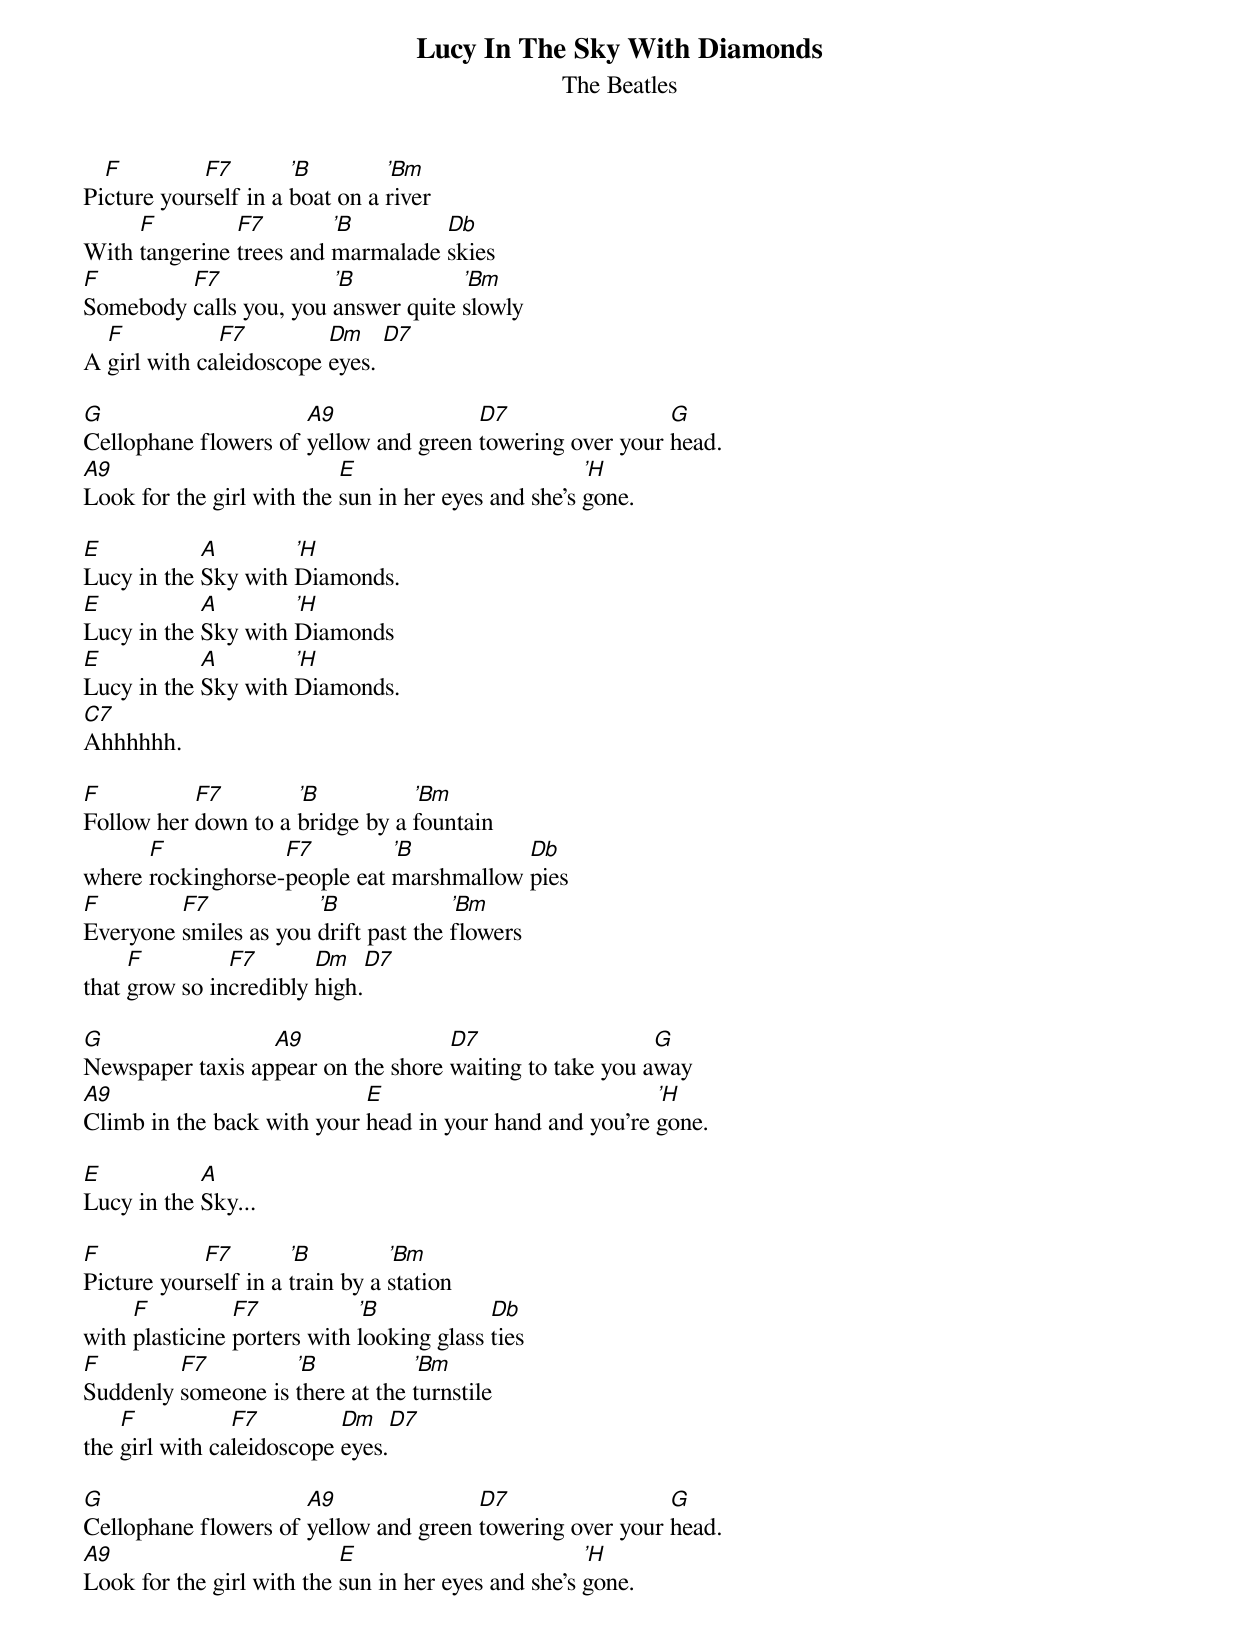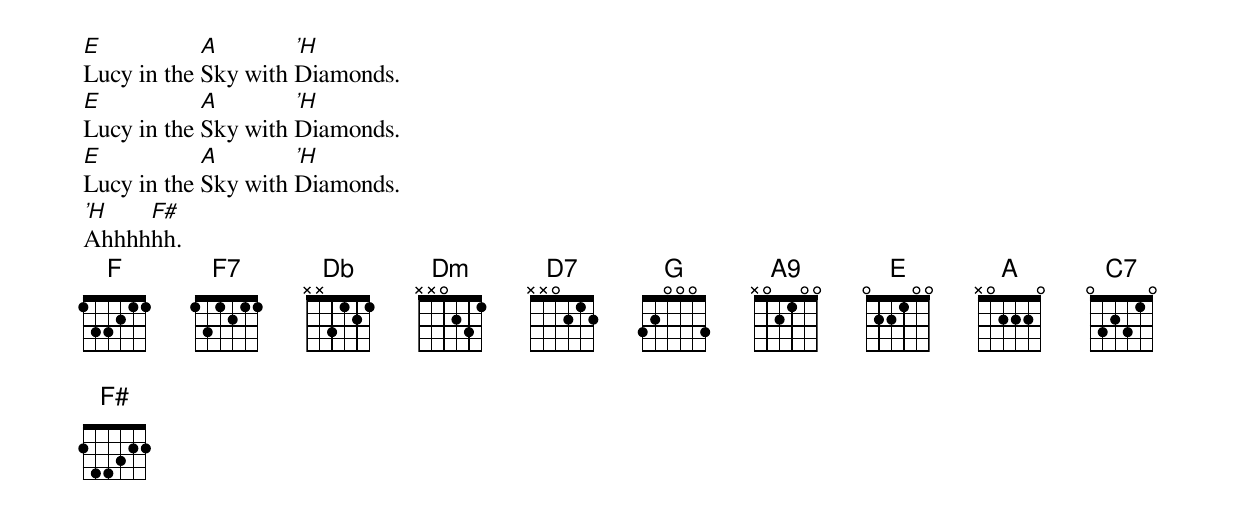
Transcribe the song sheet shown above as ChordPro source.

{t:Lucy In The Sky With Diamonds}
{st:The Beatles}

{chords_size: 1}
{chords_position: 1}
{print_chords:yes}
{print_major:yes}
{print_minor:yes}
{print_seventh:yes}
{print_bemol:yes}
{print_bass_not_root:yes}
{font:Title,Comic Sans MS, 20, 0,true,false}
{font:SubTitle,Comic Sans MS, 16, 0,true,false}
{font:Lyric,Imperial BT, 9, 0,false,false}
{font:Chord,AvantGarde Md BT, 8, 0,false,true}
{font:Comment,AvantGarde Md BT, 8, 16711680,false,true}
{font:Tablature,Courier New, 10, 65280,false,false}
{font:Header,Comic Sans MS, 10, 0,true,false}
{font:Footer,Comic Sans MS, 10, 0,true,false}
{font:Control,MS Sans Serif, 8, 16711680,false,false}
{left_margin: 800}
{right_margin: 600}
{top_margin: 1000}
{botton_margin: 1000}
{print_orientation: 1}




Pi[F]cture your[F7]self in a ['B]boat on a ['Bm]river
With [F]tangerine [F7]trees and ['B]marmalade [Db]skies
[F]Somebody [F7]calls you, you ['B]answer quite ['Bm]slowly
A [F]girl with ca[F7]leidoscope [Dm]eyes. [D7]

[G]Cellophane flowers of [A9]yellow and green [D7]towering over your [G]head.
[A9]Look for the girl with the [E]sun in her eyes and she's ['H]gone.

[E]Lucy in the [A]Sky with ['H]Diamonds.
[E]Lucy in the [A]Sky with ['H]Diamonds
[E]Lucy in the [A]Sky with ['H]Diamonds.
[C7]Ahhhhhh.

[F]Follow her [F7]down to a ['B]bridge by a ['Bm]fountain
where [F]rockinghorse-[F7]people eat ['B]marshmallow [Db]pies
[F]Everyone [F7]smiles as you ['B]drift past the ['Bm]flowers
that [F]grow so in[F7]credibly [Dm]high.[D7]

[G]Newspaper taxis ap[A9]pear on the shore [D7]waiting to take you a[G]way
[A9]Climb in the back with your [E]head in your hand and you're ['H]gone.

[E]Lucy in the [A]Sky...

[F]Picture your[F7]self in a ['B]train by a ['Bm]station
with [F]plasticine [F7]porters with ['B]looking glass [Db]ties
[F]Suddenly [F7]someone is ['B]there at the ['Bm]turnstile
the [F]girl with ca[F7]leidoscope [Dm]eyes.[D7]

[G]Cellophane flowers of [A9]yellow and green [D7]towering over your [G]head.
[A9]Look for the girl with the [E]sun in her eyes and she's ['H]gone.

[E]Lucy in the [A]Sky with ['H]Diamonds.
[E]Lucy in the [A]Sky with ['H]Diamonds.
[E]Lucy in the [A]Sky with ['H]Diamonds.
['H]Ahhhh[F#]hh.
